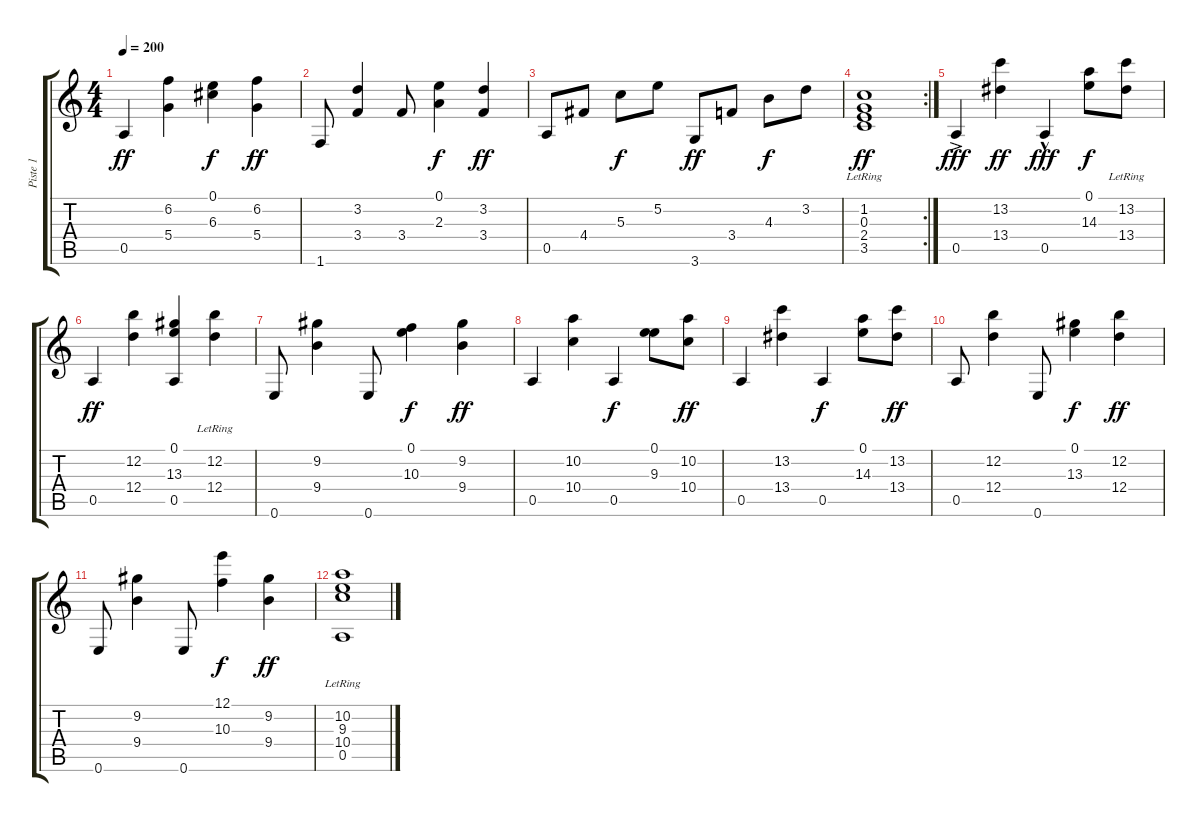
\track ("Piste 1" "Piste 1") {instrument acousticguitarnylon}
\staff {score tabs}
\tuning (E4 B3 G3 D3 A2 E2) {hide}
\ts (4 4)
\tempo 200
\clef g2
\ks c
0.5.4{dy ff} (6.2 5.4).4 (0.1 6.3).4{dy f} (6.2 5.4).4{dy ff} |
1.6.8 (3.2 3.4).4 3.4.8 (0.1 2.3).4{dy f} (3.2 3.4).4{dy ff} |
0.5.8 4.4.8 5.3.8{dy f} 5.2.8 3.6.8{dy ff} 3.4.8 4.3.8{dy f} 3.2.8 |
\rc 2
(1.2 0.3 2.4 3.5{lr}).1{dy ff} |
0.5{ac}.4{dy fff} (13.2 13.4).4{dy ff} 0.5{hac}.4{dy fff} (0.1 14.3).8{dy f} (13.2{lr} 13.4{lr}).8 |
0.5.4{dy ff} (12.2 12.4).4 (0.1 13.3 0.5).4 (12.2{lr} 12.4{lr}).4 |
0.6.8 (9.2 9.4).4 0.6.8 (0.1 10.3).4{dy f} (9.2 9.4).4{dy ff} |
0.5.4 (10.2 10.4).4 0.5.4{dy f} (0.1 9.3).8 (10.2 10.4).8{dy ff} |
0.5.4 (13.2 13.4).4 0.5.4{dy f} (0.1 14.3).8 (13.2 13.4).8{dy ff} |
0.5.8 (12.2 12.4).4 0.6.8 (0.1 13.3).4{dy f} (12.2 12.4).4{dy ff} |
0.6.8 (9.2 9.4).4 0.6.8 (12.1 10.3).4{dy f} (9.2 9.4).4{dy ff} |
(10.2{lr} 9.3{lr} 10.4{lr} 0.5{lr}).1
